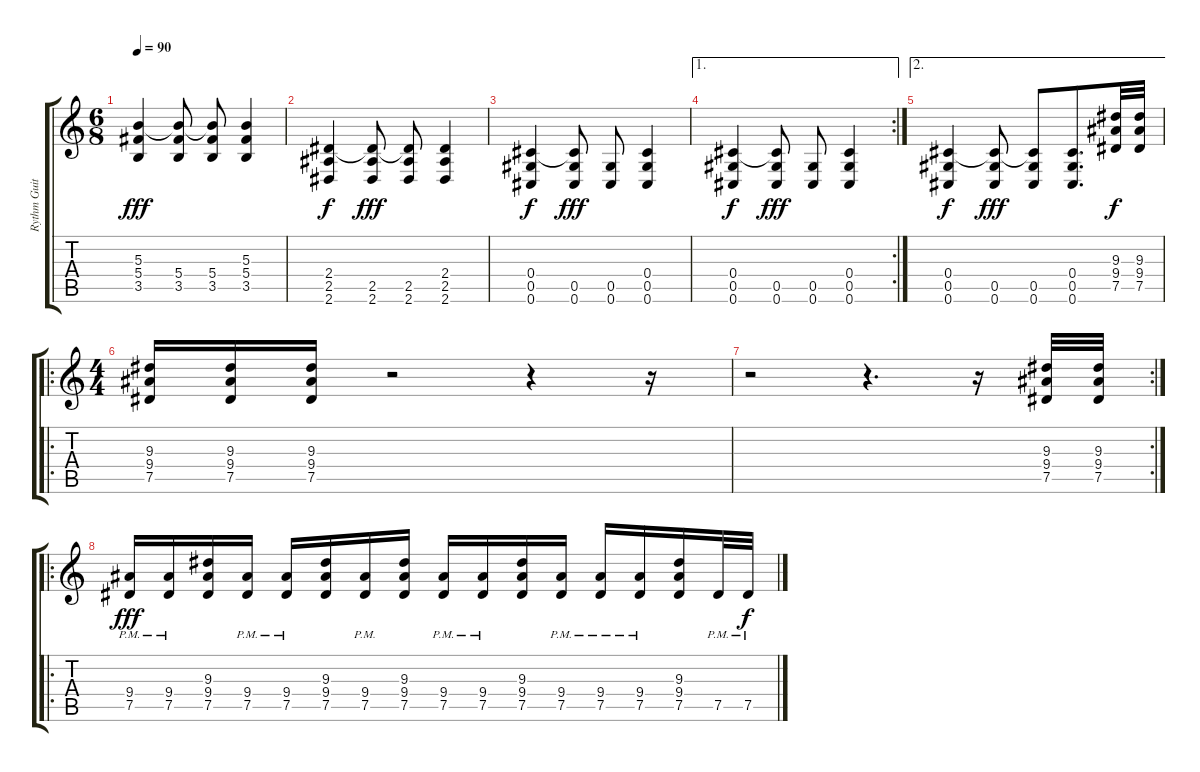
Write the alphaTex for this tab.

\track ("Rythm Guitar 2 (left)" "Rythm Guit") {instrument distortionguitar}
\staff {score tabs}
\tuning (Eb4 Bb3 Gb3 Db3 Ab2 Db2) {hide}
\ts (6 8)
\tempo 90
\clef g2
\ks c
(5.3 5.4 3.5).4{dy fff} (5.3{t} 5.4 3.5).8 (5.3{t} 5.4 3.5).8 (5.3 5.4 3.5).4 |
(2.4 2.5 2.6).4{dy f} (2.4{t} 2.5 2.6).8{dy fff} (2.4{t} 2.5 2.6).8 (2.4 2.5 2.6).4 |
(0.4 0.5 0.6).4{dy f} (0.4{t} 0.5 0.6).8{dy fff} (0.5 0.6).8 (0.4 0.5 0.6).4 |
\ae 1
\rc 2
(0.4 0.5 0.6).4{dy f} (0.4{t} 0.5 0.6).8{dy fff} (0.5 0.6).8 (0.4 0.5 0.6).4 |
\ae 2
(0.4 0.5 0.6).4{dy f} (0.4{t} 0.5 0.6).8{dy fff} (0.4{t} 0.5 0.6).8 (0.4 0.5 0.6).8{d} (9.3 9.4 7.5).32{dy f} (9.3 9.4 7.5).32 |
\ro
\ts (4 4)
(9.3 9.4 7.5).16 (9.3 9.4 7.5).16 (9.3 9.4 7.5).16 r.2 r.4 r.16 |
\rc 2
r.2 r.4{d} r.16 (9.3 9.4 7.5).32 (9.3 9.4 7.5).32 |
\ro
(9.4{pm} 7.5{pm}).16{dy fff} (9.4{pm} 7.5{pm}).16 (9.3 9.4 7.5).16 (9.4{pm} 7.5{pm}).16 (9.4{pm} 7.5{pm}).16 (9.3 9.4 7.5).16 (9.4{pm} 7.5{pm}).16 (9.3 9.4 7.5).16 (9.4{pm} 7.5{pm}).16 (9.4{pm} 7.5{pm}).16 (9.3 9.4 7.5).16 (9.4{pm} 7.5{pm}).16 (9.4{pm} 7.5{pm}).16 (9.4{pm} 7.5{pm}).16 (9.3 9.4 7.5).16 7.5{pm}.32 7.5{pm}.32{dy f}
